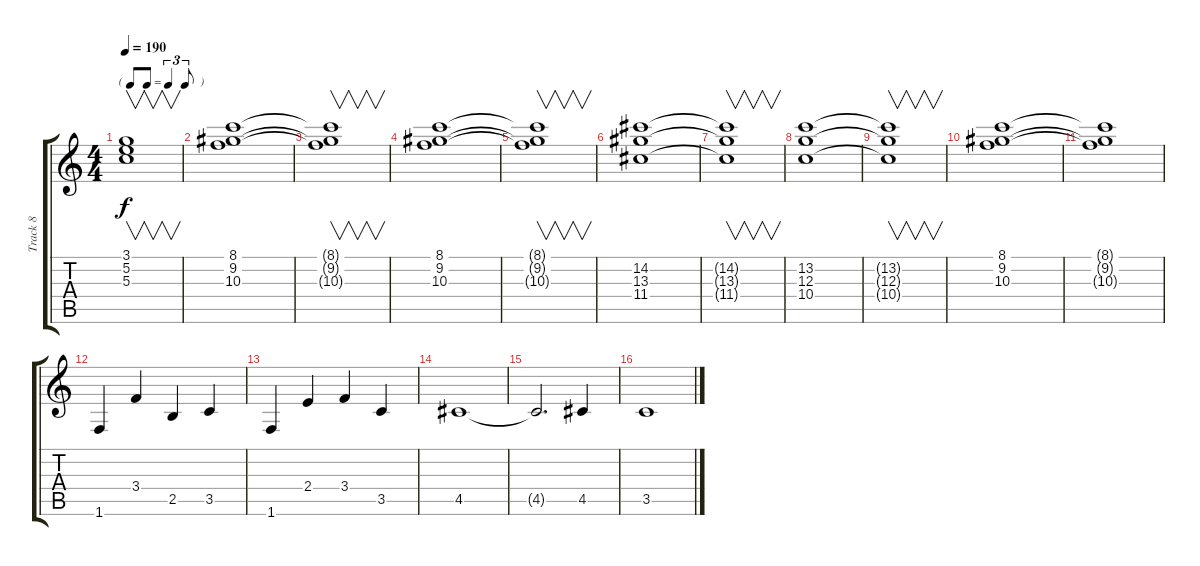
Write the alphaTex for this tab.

\track ("Track 8" "Track 8") {instrument distortionguitar}
\staff {score tabs}
\tuning (E4 B3 G3 D3 A2 E2) {hide}
\ts (4 4)
\tf triplet8th
\tempo 190
\clef g2
\ks c
(3.1{t} 5.2{t} 5.3{t}).1{v dy f} |
(8.1 9.2 10.3).1 |
(8.1{t} 9.2{t} 10.3{t}).1{v} |
(8.1 9.2 10.3).1 |
(8.1{t} 9.2{t} 10.3{t}).1{v} |
(14.2 13.3 11.4).1 |
(14.2{t} 13.3{t} 11.4{t}).1{v} |
(13.2 12.3 10.4).1 |
(13.2{t} 12.3{t} 10.4{t}).1{v} |
(8.1 9.2 10.3).1 |
(8.1{t} 9.2{t} 10.3{t}).1 |
1.6.4 3.4.4 2.5.4 3.5.4 |
1.6.4 2.4.4 3.4.4 3.5.4 |
4.5.1 |
4.5{t}.2{d} 4.5.4 |
3.5.1
